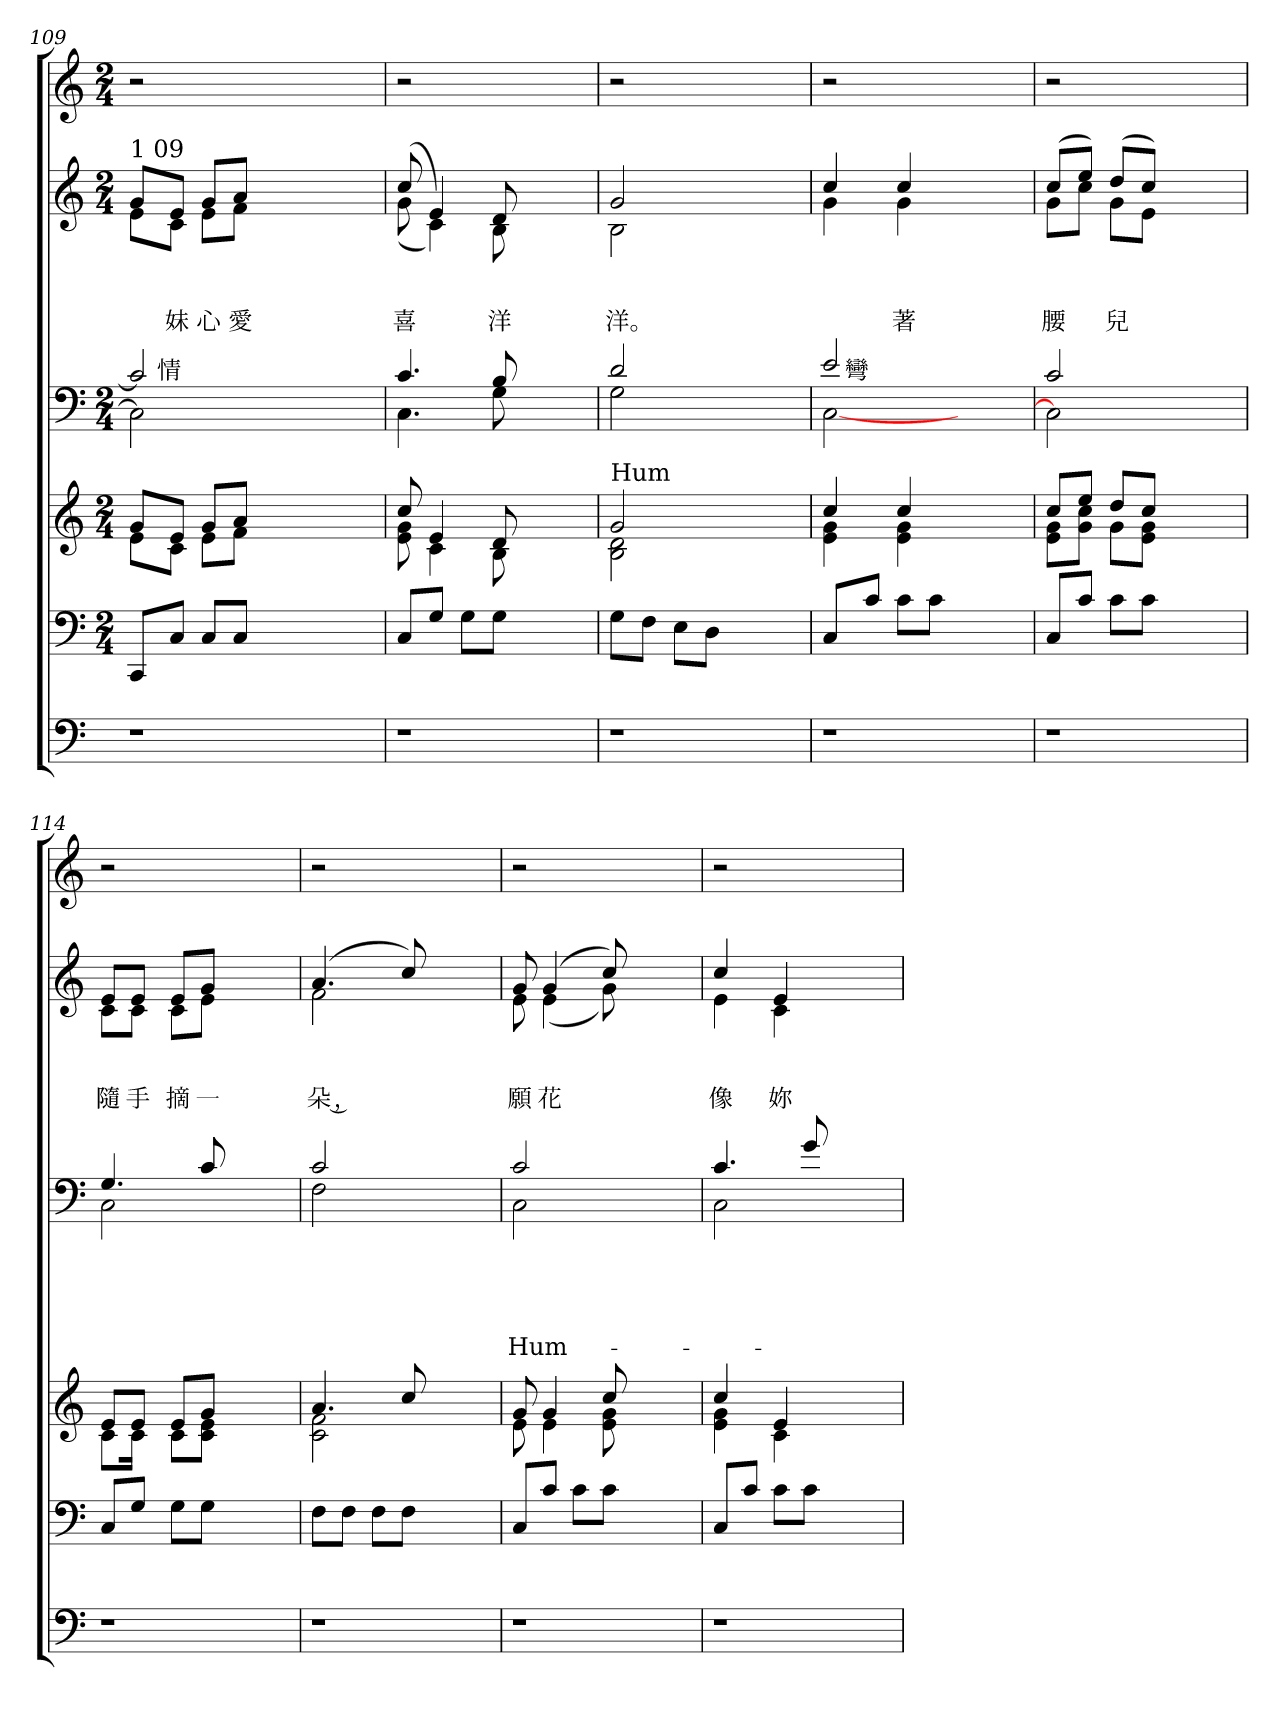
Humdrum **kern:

**kern	**kern	**kern	**kern	**text	**text	**text	**text	**text	**kern	**text	**text	**text	**kern
*part6	*part5	*part4	*part3	*part3	*part3	*part3	*part3	*part3	*part2	*part2	*part2	*part2	*part1
*staff6	*staff5	*staff4	*staff3	*staff3	*staff3	*staff3	*staff3	*staff3	*staff2	*staff2	*staff2	*staff2	*staff1
!!LO:LB:g=z
*clefF4	*clefF4	*clefG2	*clefF4	*	*	*	*	*	*clefG2	*	*	*	*clefG2
*k[]	*k[]	*k[]	*k[]	*	*	*	*	*	*k[]	*	*	*	*k[]
*C:	*C:	*C:	*C:	*	*	*	*	*	*C:	*	*	*	*C:
*	*M2/4	*M2/4	*M2/4	*	*	*	*	*	*M2/4	*	*	*	*M2/4
=109	=109	=109	=109	=109	=109	=109	=109	=109	=109	=109	=109	=109	=109
*	*	*^	*^	*	*	*	*	*	*^	*	*	*	*
!	!	!	!	!	!	!	!	!	!	!	!LO:TX:a:t=1 09	!	!	!	!	!
*	*	*	*	*	*^	*	*	*	*	*	*	*	*	*	*	*
1r	8CC/L	8g/L	8e\L	2c/]	2C\]	16.ryy	.	.	.	.	.	8g/L	8e\L	.	.	.	2r
!	!	!	!	!	!	!LO:TX:a:t=情	!	!	!	!	!	!	!	!	!	!	!
.	.	.	.	.	.	2ryy	.	.	.	.	.	.	.	.	.	.	.
!	!	!	!	!	!	!	!	!	!	!	!	!	!	!	!	!LO:LY:b	!
.	8C/J	8e/J	8c\J	.	.	.	.	.	.	.	.	8e/J	8c\J	.	.	妹	.
!	!	!	!	!	!	!	!	!	!	!	!	!	!	!	!	!LO:LY:b	!
.	8C/L	8g/L	8e\L	.	.	.	.	.	.	.	.	8g/L	8e\L	.	.	心	.
!	!	!	!	!	!	!	!	!	!	!	!	!	!	!	!	!LO:LY:b	!
.	8C/J	8a/J	8f\J	.	.	.	.	.	.	.	.	8a/J	8f\J	.	.	愛	.
.	2ryy	2ryy	2ryy	2ryy	2ryy	.	.	.	.	.	.	2ryy	2ryy	.	.	.	2ryy
.	.	.	.	.	.	4ryy	.	.	.	.	.	.	.	.	.	.	.
.	.	.	.	.	.	8ryy	.	.	.	.	.	.	.	.	.	.	.
.	.	.	.	.	.	32ryy	.	.	.	.	.	.	.	.	.	.	.
=110	=110	=110	=110	=110	=110	=110	=110	=110	=110	=110	=110	=110	=110	=110	=110	=110	=110
!	!	!	!	!	!	!	!	!	!	!	!	!	!	!	!	!LO:LY:b	!
*	*	*	*	*	*v	*v	*	*	*	*	*	*	*	*	*	*	*
1r	8C/L	8cc/	8e\ 8g\	4.c/	4.C\	.	.	.	.	.	(8cc/	(<8g\	.	.	喜	2r
.	8G/J	4e/	4c\	.	.	.	.	.	.	.	4e/)	4c\)	.	.	.	.
.	8G\L	.	.	.	.	.	.	.	.	.	.	.	.	.	.	.
!	!	!	!	!	!	!	!	!	!	!	!	!	!	!	!LO:LY:b	!
.	8G\J	8d/	8B\	8B/	8G\	.	.	.	.	.	8d/	8B\	.	.	洋	.
.	2ryy	2ryy	2ryy	2ryy	2ryy	.	.	.	.	.	2ryy	2ryy	.	.	.	2ryy
=111	=111	=111	=111	=111	=111	=111	=111	=111	=111	=111	=111	=111	=111	=111	=111	=111
!	!	!LO:TX:a:t=Hum	!	!	!	!	!	!	!	!	!	!	!	!	!	!
!	!	!	!	!	!	!	!	!	!	!	!	!	!	!	!LO:LY:b	!
1r	8G\L	2g/	2B\ 2d\	2d/	2G\	.	.	.	.	.	2g/	2B\	.	.	洋。	2r
.	8F\J	.	.	.	.	.	.	.	.	.	.	.	.	.	.	.
.	8E\L	.	.	.	.	.	.	.	.	.	.	.	.	.	.	.
.	8D\J	.	.	.	.	.	.	.	.	.	.	.	.	.	.	.
.	2ryy	2ryy	2ryy	2ryy	2ryy	.	.	.	.	.	2ryy	2ryy	.	.	.	2ryy
=112	=112	=112	=112	=112	=112	=112	=112	=112	=112	=112	=112	=112	=112	=112	=112	=112
*	*	*	*	*	*^	*	*	*	*	*	*	*	*	*	*	*
1r	8C/L	4cc/	4e\ 4g\	2e/	[<2C\	16ryy	.	.	.	.	.	4cc/	4g\	.	.	.	2r
!	!	!	!	!	!	!LO:TX:a:t=彎	!	!	!	!	!	!	!	!	!	!	!
.	.	.	.	.	.	2...ryy	.	.	.	.	.	.	.	.	.	.	.
.	8c/J	.	.	.	.	.	.	.	.	.	.	.	.	.	.	.	.
!	!	!	!	!	!	!	!	!	!	!	!	!	!	!	!	!LO:LY:b:rj	!
.	8c\L	4cc/	4e\ 4g\	.	.	.	.	.	.	.	.	4cc/	4g\	.	.	著	.
.	8c\J	.	.	.	.	.	.	.	.	.	.	.	.	.	.	.	.
.	2ryy	2ryy	2ryy	2ryy	2ryy	.	.	.	.	.	.	2ryy	2ryy	.	.	.	2ryy
=113	=113	=113	=113	=113	=113	=113	=113	=113	=113	=113	=113	=113	=113	=113	=113	=113	=113
!	!	!	!	!	!	!	!	!	!	!	!	!	!	!	!	!LO:LY:b	!
*	*	*	*	*	*v	*v	*	*	*	*	*	*	*	*	*	*	*
1r	8C/L	8cc/L	8e\ 8g\L	2c/	2C\]	.	.	.	.	.	(>8cc/L	8g\L	.	.	腰	2r
.	8c/J	8ee/J	8g\ 8cc\J	.	.	.	.	.	.	.	8ee/J)	8cc\J	.	.	.	.
!	!	!	!	!	!	!	!	!	!	!	!	!	!	!	!LO:LY:b	!
.	8c\L	8dd/L	8g\L	.	.	.	.	.	.	.	(>8dd/L	8g\L	.	.	兒	.
.	8c\J	8cc/J	8e\ 8g\J	.	.	.	.	.	.	.	8cc/J)	8e\J	.	.	.	.
.	2ryy	2ryy	2ryy	2ryy	2ryy	.	.	.	.	.	2ryy	2ryy	.	.	.	2ryy
=114	=114	=114	=114	=114	=114	=114	=114	=114	=114	=114	=114	=114	=114	=114	=114	=114
!	!	!	!	!	!	!	!	!	!	!	!	!	!	!	!LO:LY:b	!
1r	8C/L	8e/L	8c\L	4.G/	2C\	.	.	.	.	.	8e/L	8c\L	.	.	隨	2r
!	!	!	!	!	!	!	!	!	!	!	!	!	!	!	!LO:LY:b	!
.	8G/J	8e/J	16c\Jk	.	.	.	.	.	.	.	8e/J	8c\J	.	.	手	.
.	.	.	16ryy	.	.	.	.	.	.	.	.	.	.	.	.	.
!	!	!	!	!	!	!	!	!	!	!	!	!	!	!	!LO:LY:b	!
.	8G\L	8c\L	8e/L	.	.	.	.	.	.	.	8e/L	8c\L	.	.	摘	.
!	!	!	!	!	!	!	!	!	!	!	!	!	!	!	!LO:LY:b	!
.	8G\J	8c\ 8e\J	8g/J	8c/	.	.	.	.	.	.	8g/J	8e\J	.	.	一	.
.	2ryy	2ryy	2ryy	2ryy	2ryy	.	.	.	.	.	2ryy	2ryy	.	.	.	2ryy
=115	=115	=115	=115	=115	=115	=115	=115	=115	=115	=115	=115	=115	=115	=115	=115	=115
!	!	!	!	!	!	!	!	!	!	!	!	!	!	!	!LO:LY:b:rj	!
1r	8F\L	4.a/	2c\ 2f\	2c/	2F\	.	.	.	.	.	(4.a/	2f\	.	.	朵 ，	2r
.	8F\J	.	.	.	.	.	.	.	.	.	.	.	.	.	.	.
.	8F\L	.	.	.	.	.	.	.	.	.	.	.	.	.	.	.
.	8F\J	8cc/	.	.	.	.	.	.	.	.	8cc/)	.	.	.	.	.
.	2ryy	2ryy	2ryy	2ryy	2ryy	.	.	.	.	.	2ryy	2ryy	.	.	.	2ryy
!!LO:PB:g=z
=116	=116	=116	=116	=116	=116	=116	=116	=116	=116	=116	=116	=116	=116	=116	=116	=116
!	!	!	!	!	!	!	!	!	!	!LO:LY:b	!	!	!	!	!LO:LY:b	!
1r	8C/L	8g/	8e\	2c/	2C\	.	.	.	.	Hum-	8g/	8e\	.	.	願	2r
!	!	!	!	!	!	!	!	!	!	!	!	!	!	!	!LO:LY:b	!
.	8c/J	4g/	4e\	.	.	.	.	.	.	.	(4g/	(<4e\	.	.	花	.
.	8c\L	.	.	.	.	.	.	.	.	.	.	.	.	.	.	.
.	8c\J	8cc/	8e\ 8g\	.	.	.	.	.	.	.	8cc/)	8g\)	.	.	.	.
.	2ryy	2ryy	2ryy	2ryy	2ryy	.	.	.	.	.	2ryy	2ryy	.	.	.	2ryy
=117	=117	=117	=117	=117	=117	=117	=117	=117	=117	=117	=117	=117	=117	=117	=117	=117
!	!	!	!	!	!	!	!	!	!	!	!	!	!	!	!LO:LY:b	!
1r	8C/L	4cc/	4e\ 4g\	4.c/	2C\	.	.	.	.	.	4cc/	4e\	.	.	像	2r
.	8c/J	.	.	.	.	.	.	.	.	.	.	.	.	.	.	.
!	!	!	!	!	!	!	!	!	!	!	!	!	!	!	!LO:LY:b	!
.	8c\L	4e/	4c\	.	.	.	.	.	.	.	4e/	4c\	.	.	妳	.
.	8c\J	.	.	8g/	.	.	.	.	.	.	.	.	.	.	.	.
.	2ryy	2ryy	2ryy	2ryy	2ryy	.	.	.	.	.	2ryy	2ryy	.	.	.	2ryy
*	*	*v	*v	*	*	*	*	*	*	*	*v	*v	*	*	*	*
*	*	*	*v	*v	*	*	*	*	*	*	*	*	*	*
=	=	=	=	=	=	=	=	=	=	=	=	=	=
*-	*-	*-	*-	*-	*-	*-	*-	*-	*-	*-	*-	*-	*-
